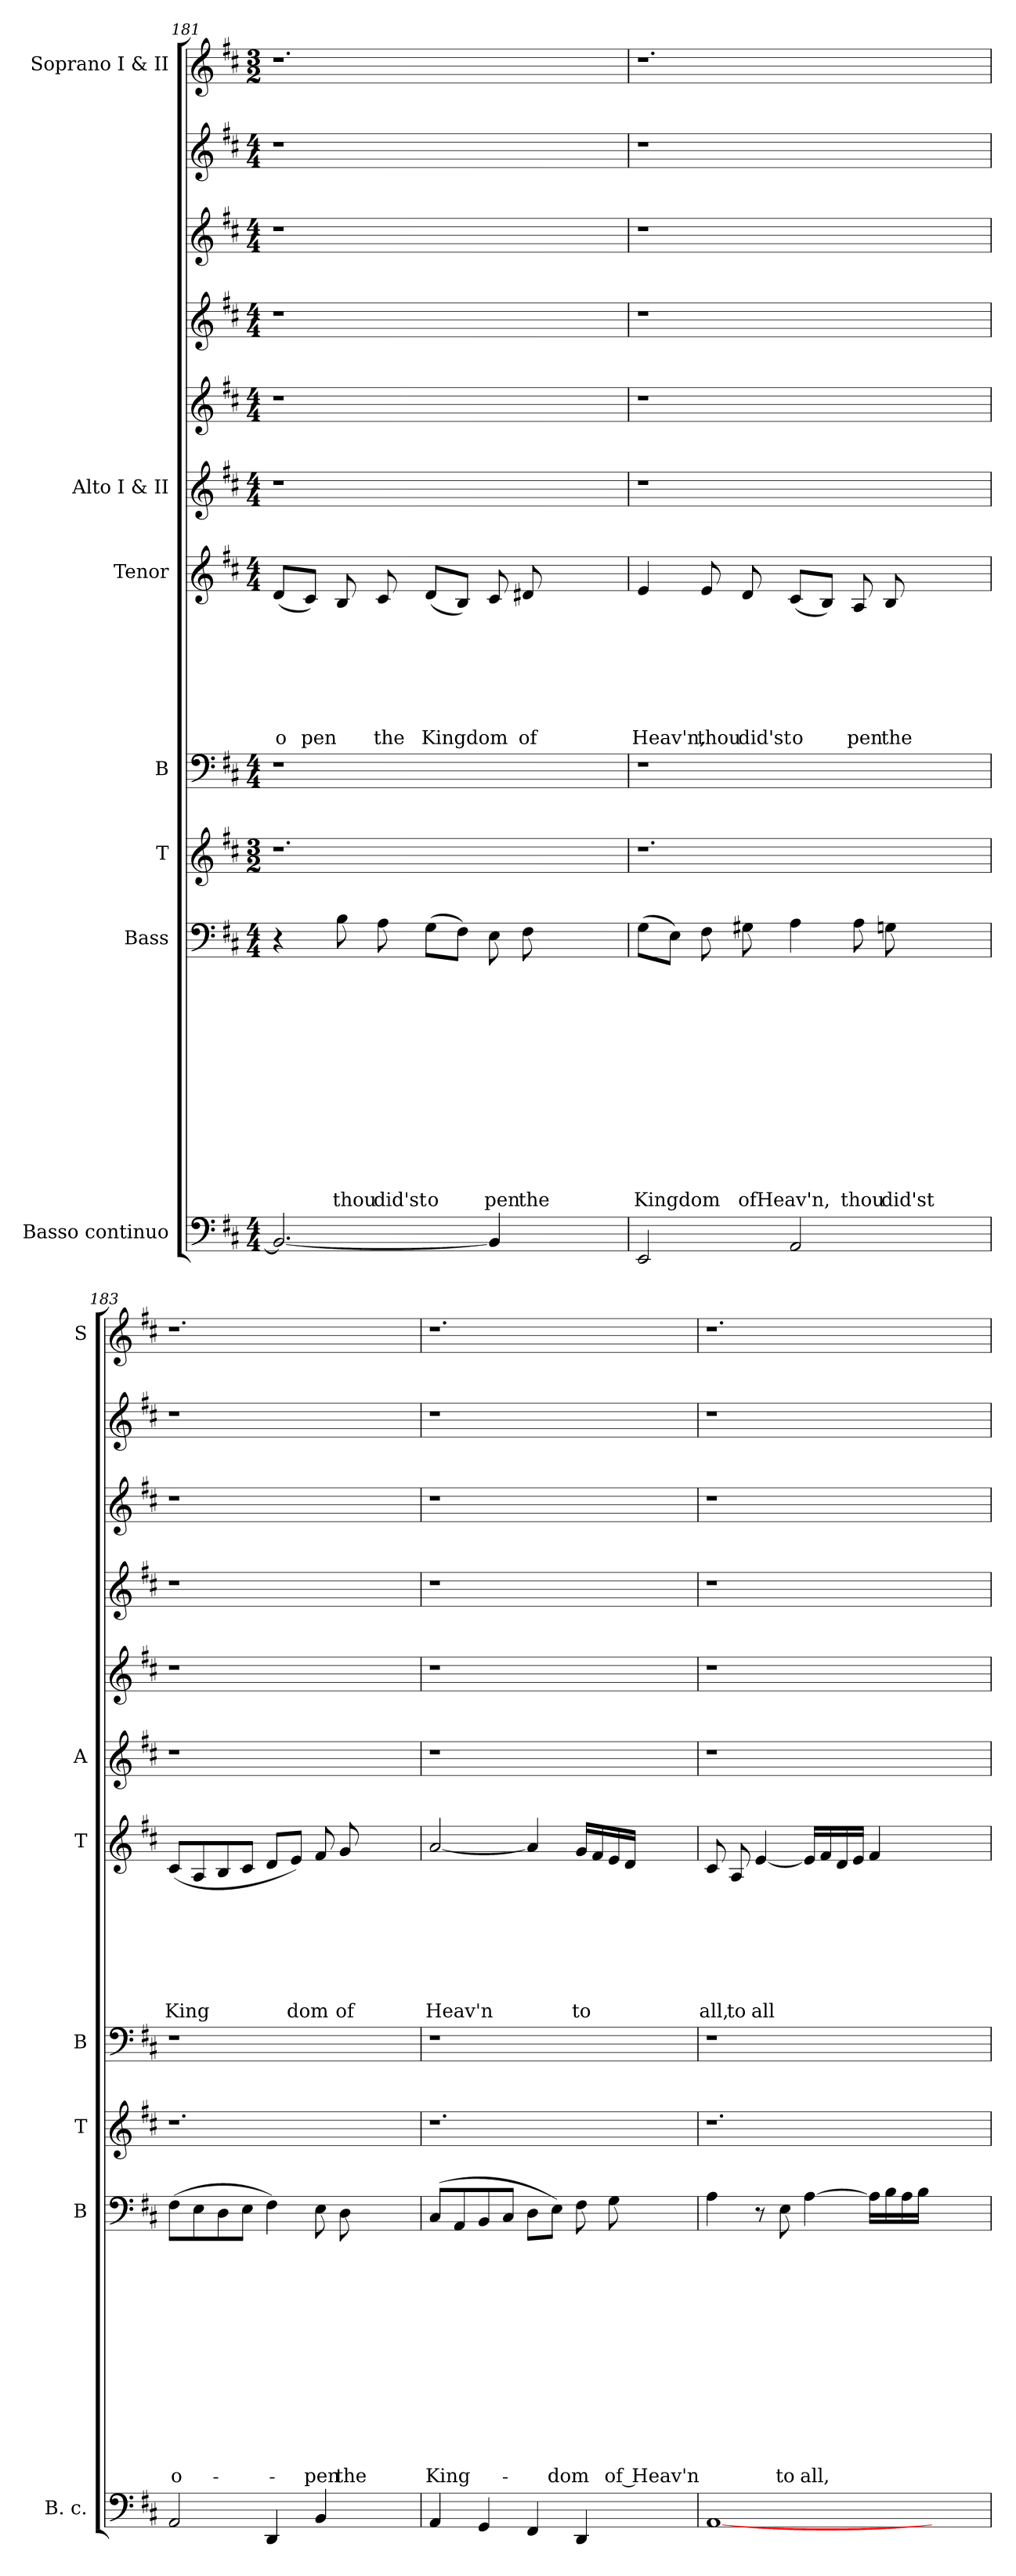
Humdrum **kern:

**kern	**kern	**text	**text	**text	**text	**text	**text	**text	**text	**text	**text	**text	**text	**text	**kern	**kern	**kern	**text	**text	**text	**text	**text	**text	**text	**kern	**kern	**kern	**kern	**kern	**kern
*part11	*part10	*part10	*part10	*part10	*part10	*part10	*part10	*part10	*part10	*part10	*part10	*part10	*part10	*part10	*part9	*part8	*part7	*part7	*part7	*part7	*part7	*part7	*part7	*part7	*part6	*part5	*part4	*part3	*part2	*part1
*staff11	*staff10	*staff10	*staff10	*staff10	*staff10	*staff10	*staff10	*staff10	*staff10	*staff10	*staff10	*staff10	*staff10	*staff10	*staff9	*staff8	*staff7	*staff7	*staff7	*staff7	*staff7	*staff7	*staff7	*staff7	*staff6	*staff5	*staff4	*staff3	*staff2	*staff1
*I"Basso continuo	*I"Bass	*	*	*	*	*	*	*	*	*	*	*	*	*	*I"T	*I"B	*I"Tenor	*	*	*	*	*	*	*	*I"Alto I & II	*	*	*	*	*I"Soprano I & II
*I'B. c.	*I'B	*	*	*	*	*	*	*	*	*	*	*	*	*	*I'T	*I'B	*I'T	*	*	*	*	*	*	*	*I'A	*	*	*	*	*I'S
*clefF4	*clefF4	*	*	*	*	*	*	*	*	*	*	*	*	*	*clefG2	*clefF4	*clefG2	*	*	*	*	*	*	*	*clefG2	*clefG2	*clefG2	*clefG2	*clefG2	*clefG2
*ITrd7c12	*	*	*	*	*	*	*	*	*	*	*	*	*	*	*	*	*	*	*	*	*	*	*	*	*	*	*	*	*	*
*k[f#c#]	*k[f#c#]	*	*	*	*	*	*	*	*	*	*	*	*	*	*k[f#c#]	*k[f#c#]	*k[f#c#]	*	*	*	*	*	*	*	*k[f#c#]	*k[f#c#]	*k[f#c#]	*k[f#c#]	*k[f#c#]	*k[f#c#]
*D:	*D:	*	*	*	*	*	*	*	*	*	*	*	*	*	*D:	*D:	*D:	*	*	*	*	*	*	*	*D:	*D:	*D:	*D:	*D:	*D:
*M4/4	*M4/4	*	*	*	*	*	*	*	*	*	*	*	*	*	*M3/2	*M4/4	*M4/4	*	*	*	*	*	*	*	*M4/4	*M4/4	*M4/4	*M4/4	*M4/4	*M3/2
=181	=181	=181	=181	=181	=181	=181	=181	=181	=181	=181	=181	=181	=181	=181	=181	=181	=181	=181	=181	=181	=181	=181	=181	=181	=181	=181	=181	=181	=181	=181
!	!	!	!	!	!	!	!	!	!	!	!	!	!	!	!	!	!	!	!	!	!	!	!	!LO:LY:b	!	!	!	!	!	!
2.BBB/_	4r	.	.	.	.	.	.	.	.	.	.	.	.	.	1.r	1r	(<8d/L	.	.	.	.	.	.	o	1r	1r	1r	1r	1r	1.r
!	!	!	!	!	!	!	!	!	!	!	!	!	!	!	!	!	!	!	!	!	!	!	!	!LO:LY:b	!	!	!	!	!	!
.	.	.	.	.	.	.	.	.	.	.	.	.	.	.	.	.	8c#/J)	.	.	.	.	.	.	pen	.	.	.	.	.	.
!	!	!	!	!	!	!	!	!	!	!	!	!	!	!LO:LY:b	!	!	!	!	!	!	!	!	!	!	!	!	!	!	!	!
.	8B\	.	.	.	.	.	.	.	.	.	.	.	.	thou	.	.	8B/	.	.	.	.	.	.	.	.	.	.	.	.	.
!	!	!	!	!	!	!	!	!	!	!	!	!	!	!LO:LY:b	!	!	!	!	!	!	!	!	!	!LO:LY:b	!	!	!	!	!	!
.	8A\	.	.	.	.	.	.	.	.	.	.	.	.	did'st	.	.	8c#/	.	.	.	.	.	.	the	.	.	.	.	.	.
!	!	!	!	!	!	!	!	!	!	!	!	!	!	!LO:LY:b	!	!	!	!	!	!	!	!	!	!LO:LY:b	!	!	!	!	!	!
.	(>8G\L	.	.	.	.	.	.	.	.	.	.	.	.	o	.	.	(<8d/L	.	.	.	.	.	.	Kingdom	.	.	.	.	.	.
.	8F#\J)	.	.	.	.	.	.	.	.	.	.	.	.	.	.	.	8B/J)	.	.	.	.	.	.	.	.	.	.	.	.	.
!	!	!	!	!	!	!	!	!	!	!	!	!	!	!LO:LY:b	!	!	!	!	!	!	!	!	!	!	!	!	!	!	!	!
4BBB/]	8E\	.	.	.	.	.	.	.	.	.	.	.	.	pen	.	.	8c#/	.	.	.	.	.	.	.	.	.	.	.	.	.
!	!	!	!	!	!	!	!	!	!	!	!	!	!	!LO:LY:b	!	!	!	!	!	!	!	!	!	!LO:LY:b	!	!	!	!	!	!
.	8F#\	.	.	.	.	.	.	.	.	.	.	.	.	the	.	.	8d#X/	.	.	.	.	.	.	of	.	.	.	.	.	.
2ryy	2ryy	.	.	.	.	.	.	.	.	.	.	.	.	.	.	2ryy	2ryy	.	.	.	.	.	.	.	2ryy	2ryy	2ryy	2ryy	2ryy	.
!!LO:LB:g=z
=182	=182	=182	=182	=182	=182	=182	=182	=182	=182	=182	=182	=182	=182	=182	=182	=182	=182	=182	=182	=182	=182	=182	=182	=182	=182	=182	=182	=182	=182	=182
!	!	!	!	!	!	!	!	!	!	!	!	!	!	!LO:LY:b	!	!	!	!	!	!	!	!	!	!LO:LY:b	!	!	!	!	!	!
2EEE/	(>8G\L	.	.	.	.	.	.	.	.	.	.	.	.	Kingdom	1.r	1r	4e/	.	.	.	.	.	.	Heav'n,	1r	1r	1r	1r	1r	1.r
.	8E\J)	.	.	.	.	.	.	.	.	.	.	.	.	.	.	.	.	.	.	.	.	.	.	.	.	.	.	.	.	.
!	!	!	!	!	!	!	!	!	!	!	!	!	!	!	!	!	!	!	!	!	!	!	!	!LO:LY:b	!	!	!	!	!	!
.	8F#\	.	.	.	.	.	.	.	.	.	.	.	.	.	.	.	8e/	.	.	.	.	.	.	thou	.	.	.	.	.	.
!	!	!	!	!	!	!	!	!	!	!	!	!	!	!LO:LY:b	!	!	!	!	!	!	!	!	!	!LO:LY:b	!	!	!	!	!	!
.	8G#X\	.	.	.	.	.	.	.	.	.	.	.	.	ofHeav'n,	.	.	8d/	.	.	.	.	.	.	did'st	.	.	.	.	.	.
!	!	!	!	!	!	!	!	!	!	!	!	!	!	!	!	!	!	!	!	!	!	!	!	!LO:LY:b	!	!	!	!	!	!
2AAA/	4A\	.	.	.	.	.	.	.	.	.	.	.	.	.	.	.	(<8c#/L	.	.	.	.	.	.	o	.	.	.	.	.	.
.	.	.	.	.	.	.	.	.	.	.	.	.	.	.	.	.	8B/J)	.	.	.	.	.	.	.	.	.	.	.	.	.
!	!	!	!	!	!	!	!	!	!	!	!	!	!	!LO:LY:b	!	!	!	!	!	!	!	!	!	!LO:LY:b	!	!	!	!	!	!
.	8A\	.	.	.	.	.	.	.	.	.	.	.	.	thou	.	.	8A/	.	.	.	.	.	.	pen	.	.	.	.	.	.
!	!	!	!	!	!	!	!	!	!	!	!	!	!	!LO:LY:b	!	!	!	!	!	!	!	!	!	!LO:LY:b	!	!	!	!	!	!
.	8Gn\	.	.	.	.	.	.	.	.	.	.	.	.	did'st	.	.	8B/	.	.	.	.	.	.	the	.	.	.	.	.	.
2ryy	2ryy	.	.	.	.	.	.	.	.	.	.	.	.	.	.	2ryy	2ryy	.	.	.	.	.	.	.	2ryy	2ryy	2ryy	2ryy	2ryy	.
=183	=183	=183	=183	=183	=183	=183	=183	=183	=183	=183	=183	=183	=183	=183	=183	=183	=183	=183	=183	=183	=183	=183	=183	=183	=183	=183	=183	=183	=183	=183
!	!	!	!	!	!	!	!	!	!	!	!	!	!	!LO:LY:b	!	!	!	!	!	!	!	!	!	!LO:LY:b	!	!	!	!	!	!
2AAA/	(>8F#\L	.	.	.	.	.	.	.	.	.	.	.	.	o-	1.r	1r	(<8c#/L	.	.	.	.	.	.	King	1r	1r	1r	1r	1r	1.r
.	8E\	.	.	.	.	.	.	.	.	.	.	.	.	.	.	.	8A/	.	.	.	.	.	.	.	.	.	.	.	.	.
.	8D\	.	.	.	.	.	.	.	.	.	.	.	.	.	.	.	8B/	.	.	.	.	.	.	.	.	.	.	.	.	.
.	8E\J	.	.	.	.	.	.	.	.	.	.	.	.	.	.	.	8c#/J	.	.	.	.	.	.	.	.	.	.	.	.	.
4DDD/	4F#\)	.	.	.	.	.	.	.	.	.	.	.	.	.	.	.	8d/L	.	.	.	.	.	.	.	.	.	.	.	.	.
!	!	!	!	!	!	!	!	!	!	!	!	!	!	!	!	!	!	!	!	!	!	!	!	!LO:LY:b	!	!	!	!	!	!
.	.	.	.	.	.	.	.	.	.	.	.	.	.	.	.	.	8e/J)	.	.	.	.	.	.	dom	.	.	.	.	.	.
!	!	!	!	!	!	!	!	!	!	!	!	!	!	!LO:LY:b	!	!	!	!	!	!	!	!	!	!	!	!	!	!	!	!
4BBB/	8E\	.	.	.	.	.	.	.	.	.	.	.	.	-pen	.	.	8f#/	.	.	.	.	.	.	.	.	.	.	.	.	.
!	!	!	!	!	!	!	!	!	!	!	!	!	!	!LO:LY:b	!	!	!	!	!	!	!	!	!	!LO:LY:b	!	!	!	!	!	!
.	8D\	.	.	.	.	.	.	.	.	.	.	.	.	the	.	.	8g/	.	.	.	.	.	.	of	.	.	.	.	.	.
2ryy	2ryy	.	.	.	.	.	.	.	.	.	.	.	.	.	.	2ryy	2ryy	.	.	.	.	.	.	.	2ryy	2ryy	2ryy	2ryy	2ryy	.
=184	=184	=184	=184	=184	=184	=184	=184	=184	=184	=184	=184	=184	=184	=184	=184	=184	=184	=184	=184	=184	=184	=184	=184	=184	=184	=184	=184	=184	=184	=184
!	!	!	!	!	!	!	!	!	!	!	!	!	!	!LO:LY:b	!	!	!	!	!	!	!	!	!	!LO:LY:b	!	!	!	!	!	!
4AAA/	(>8C#/L	.	.	.	.	.	.	.	.	.	.	.	.	King-	1.r	1r	[<2a/	.	.	.	.	.	.	Heav'n	1r	1r	1r	1r	1r	1.r
.	8AA/	.	.	.	.	.	.	.	.	.	.	.	.	.	.	.	.	.	.	.	.	.	.	.	.	.	.	.	.	.
4GGG/	8BB/	.	.	.	.	.	.	.	.	.	.	.	.	.	.	.	.	.	.	.	.	.	.	.	.	.	.	.	.	.
.	8C#/J	.	.	.	.	.	.	.	.	.	.	.	.	.	.	.	.	.	.	.	.	.	.	.	.	.	.	.	.	.
4FFF#/	8D\L	.	.	.	.	.	.	.	.	.	.	.	.	.	.	.	4a/]	.	.	.	.	.	.	.	.	.	.	.	.	.
!	!	!	!	!	!	!	!	!	!	!	!	!	!	!LO:LY:b	!	!	!	!	!	!	!	!	!	!	!	!	!	!	!	!
.	8E\J)	.	.	.	.	.	.	.	.	.	.	.	.	-dom	.	.	.	.	.	.	.	.	.	.	.	.	.	.	.	.
!	!	!	!	!	!	!	!	!	!	!	!	!	!	!	!	!	!	!	!	!	!	!	!	!LO:LY:b	!	!	!	!	!	!
4DDD/	8F#\	.	.	.	.	.	.	.	.	.	.	.	.	.	.	.	16g/LL	.	.	.	.	.	.	to	.	.	.	.	.	.
.	.	.	.	.	.	.	.	.	.	.	.	.	.	.	.	.	16f#/	.	.	.	.	.	.	.	.	.	.	.	.	.
!	!	!	!	!	!	!	!	!	!	!	!	!	!	!LO:LY:b	!	!	!	!	!	!	!	!	!	!	!	!	!	!	!	!
.	8G\	.	.	.	.	.	.	.	.	.	.	.	.	of Heav'n	.	.	16e/	.	.	.	.	.	.	.	.	.	.	.	.	.
.	.	.	.	.	.	.	.	.	.	.	.	.	.	.	.	.	16d/JJ	.	.	.	.	.	.	.	.	.	.	.	.	.
2ryy	2ryy	.	.	.	.	.	.	.	.	.	.	.	.	.	.	2ryy	2ryy	.	.	.	.	.	.	.	2ryy	2ryy	2ryy	2ryy	2ryy	.
=185	=185	=185	=185	=185	=185	=185	=185	=185	=185	=185	=185	=185	=185	=185	=185	=185	=185	=185	=185	=185	=185	=185	=185	=185	=185	=185	=185	=185	=185	=185
!	!	!	!	!	!	!	!	!	!	!	!	!	!	!	!	!	!	!	!	!	!	!	!	!LO:LY:b	!	!	!	!	!	!
[>1AAA	4A\	.	.	.	.	.	.	.	.	.	.	.	.	.	1.r	1r	8c#/	.	.	.	.	.	.	all,	1r	1r	1r	1r	1r	1.r
!	!	!	!	!	!	!	!	!	!	!	!	!	!	!	!	!	!	!	!	!	!	!	!	!LO:LY:b	!	!	!	!	!	!
.	.	.	.	.	.	.	.	.	.	.	.	.	.	.	.	.	8A/	.	.	.	.	.	.	to	.	.	.	.	.	.
!	!	!	!	!	!	!	!	!	!	!	!	!	!	!	!	!	!	!	!	!	!	!	!	!LO:LY:b	!	!	!	!	!	!
.	8r	.	.	.	.	.	.	.	.	.	.	.	.	.	.	.	[<4e/	.	.	.	.	.	.	all	.	.	.	.	.	.
!	!	!	!	!	!	!	!	!	!	!	!	!	!	!LO:LY:b	!	!	!	!	!	!	!	!	!	!	!	!	!	!	!	!
.	8E\	.	.	.	.	.	.	.	.	.	.	.	.	to	.	.	.	.	.	.	.	.	.	.	.	.	.	.	.	.
!	!	!	!	!	!	!	!	!	!	!	!	!	!	!LO:LY:b	!	!	!	!	!	!	!	!	!	!	!	!	!	!	!	!
.	[>4A\	.	.	.	.	.	.	.	.	.	.	.	.	all,	.	.	16e/LL]	.	.	.	.	.	.	.	.	.	.	.	.	.
.	.	.	.	.	.	.	.	.	.	.	.	.	.	.	.	.	16f#/	.	.	.	.	.	.	.	.	.	.	.	.	.
.	.	.	.	.	.	.	.	.	.	.	.	.	.	.	.	.	16d/	.	.	.	.	.	.	.	.	.	.	.	.	.
.	.	.	.	.	.	.	.	.	.	.	.	.	.	.	.	.	16e/JJ	.	.	.	.	.	.	.	.	.	.	.	.	.
.	16A\LL]	.	.	.	.	.	.	.	.	.	.	.	.	.	.	.	4f#/	.	.	.	.	.	.	.	.	.	.	.	.	.
.	16B\	.	.	.	.	.	.	.	.	.	.	.	.	.	.	.	.	.	.	.	.	.	.	.	.	.	.	.	.	.
.	16A\	.	.	.	.	.	.	.	.	.	.	.	.	.	.	.	.	.	.	.	.	.	.	.	.	.	.	.	.	.
.	16B\JJ	.	.	.	.	.	.	.	.	.	.	.	.	.	.	.	.	.	.	.	.	.	.	.	.	.	.	.	.	.
2ryy	2ryy	.	.	.	.	.	.	.	.	.	.	.	.	.	.	2ryy	2ryy	.	.	.	.	.	.	.	2ryy	2ryy	2ryy	2ryy	2ryy	.
=	=	=	=	=	=	=	=	=	=	=	=	=	=	=	=	=	=	=	=	=	=	=	=	=	=	=	=	=	=	=
*-	*-	*-	*-	*-	*-	*-	*-	*-	*-	*-	*-	*-	*-	*-	*-	*-	*-	*-	*-	*-	*-	*-	*-	*-	*-	*-	*-	*-	*-	*-
